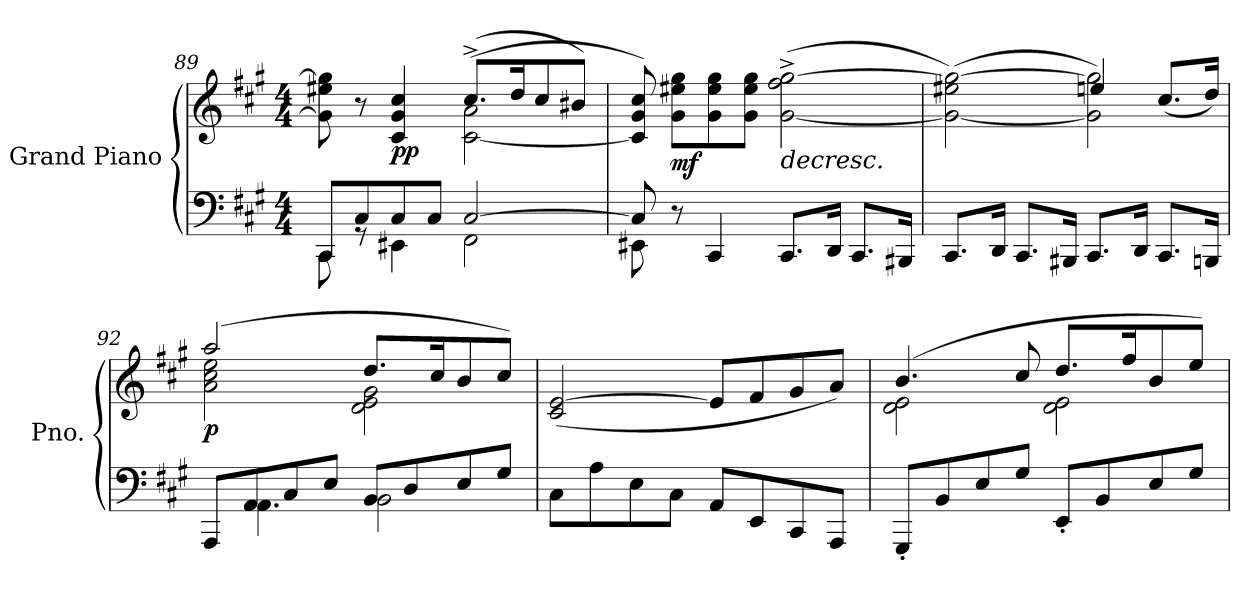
**kern	**kern	**dynam
*part1	*part1	*part1
*staff2	*staff1	*staff1/2
*I"Grand Piano	*	*
*I'Pno.	*	*
*clefF4	*clefG2	*
*k[f#c#g#]	*k[f#c#g#]	*
*M4/4	*M4/4	*
=89	=89	=89
*^	*^	*
8CC#/L	8CC#\	8g#\] 8ee#X\ 8gg#\]	2ryy	.
8C#/	8rGG	8r	.	.
!	!	!	!	!LO:DY:b
8C#/	4EE#X\	4c#/ 4g#/ 4cc#/	.	pp
8C#/J	.	.	.	.
[2C#/	2FF#\	(>8.cc#^/L	(<[2c#\ 2a\	.
.	.	16dd/K	.	.
.	.	8cc#/	.	.
.	.	8b#X/J)	.	.
=90	=90	=90	=90	=90
8C#/]	8EE#X\	8ryy	8c#/] 8g#/ 8cc#/)	.
!	!	!	!	!LO:DY:b
8r	2..ryy	8g#\ 8ee#X\ 8gg#\L	2..ryy	mf
4CC#/	.	8g#\ 8ee#\ 8gg#\	.	.
.	.	8g#\ 8ee#\ 8gg#\J	.	.
!	!	!LO:TX:b:i:t=decresc.	!	!
8.CC#/L	.	(<[2g#\^ 2ff#\^ [2gg#\^	.	.
16DD/Jk	.	.	.	.
8.CC#/L	.	.	.	.
16BBB#X/Jk	.	.	.	.
*v	*v	*	*	*
=91	=91	=91	=91
8.CC#/L	(>2g#\_ 2ee#X\ 2gg#\_)	2ryy	.
16DD/Jk	.	.	.
8.CC#/L	.	.	.
16BBB#X/Jk	.	.	.
8.CC#/L	2g#\] 2gg#\]	4een/)	.
16DD/Jk	.	.	.
8.CC#/L	.	(>8.cc#/L	.
16BBBn/Jk	.	16dd/Jk)	.
!!LO:LB:g=z	!!
=92	=92	=92	=92
*^	*	*	*
!	!	!	!	!LO:DY:b
8AAA/L	8ryy	(>2aa/	2a\ 2cc#\ 2ee\	p
8AA/	4.AA\	.	.	.
8C#/	.	.	.	.
8E/J	.	.	.	.
8BB/L	2BB\	8.dd/L	2d\ 2e\ 2g#\	.
8D/	.	.	.	.
.	.	16cc#/K	.	.
8E/	.	8b/	.	.
8G#/J	.	8cc#/J)	.	.
*v	*v	*	*	*
*	*v	*v	*
=93	=93	=93
8C#\L	(<2c#/ [2e/	.
8A\	.	.
8E\	.	.
8C#\J	.	.
8AA/L	8e/L]	.
8EE/	8f#/	.
8CC#/	8g#/	.
8AAA/J	8a/J)	.
=94	=94	=94
*	*^	*
8GGG#'/L	(>4.b/	2d\ 2e\	.
8BB/	.	.	.
8E/	.	.	.
8G#/J	8cc#/	.	.
8EE'/L	8.dd/L	2d\ 2e\	.
8BB/	.	.	.
.	16ff#/K	.	.
8E/	8b/	.	.
8G#/J	8ee/J)	.	.
*	*v	*v	*
=	=	=
*-	*-	*-
